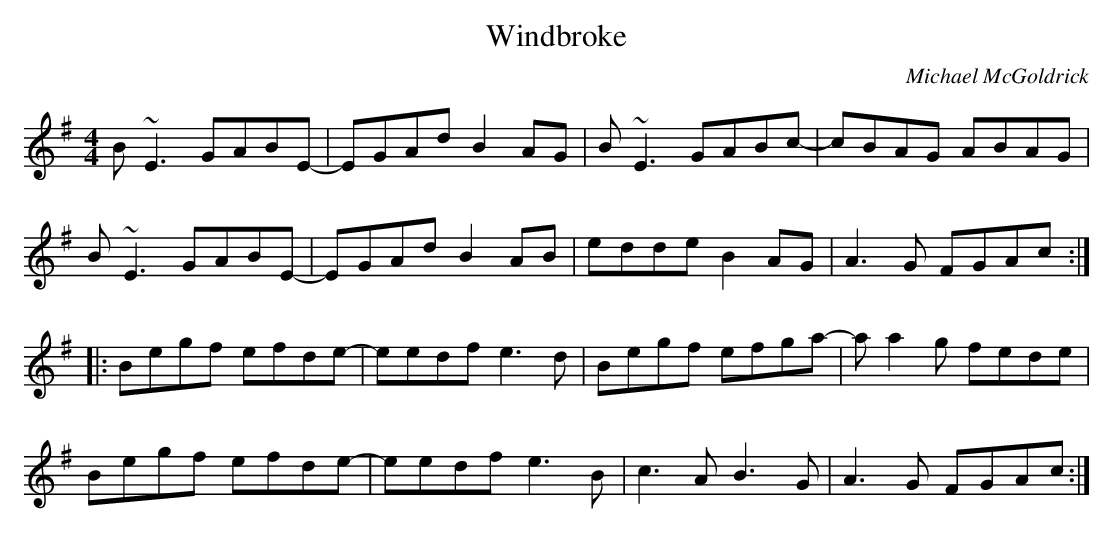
X:1
T:Windbroke
M:4/4
L:1/8
C:Michael McGoldrick
K:EMin
B~E3 GABE- | EGAd B2AG | B~E3 GABc- | cBAG ABAG |
!B~E3 GABE- | EGAd B2AB | edde B2AG | A3G FGAc ::
!Begf efde- | eedf e3d | Begf efga- | aa2g fede |
!Begf efde- | eedf e3B | c3A B3G | A3G FGAc :|
